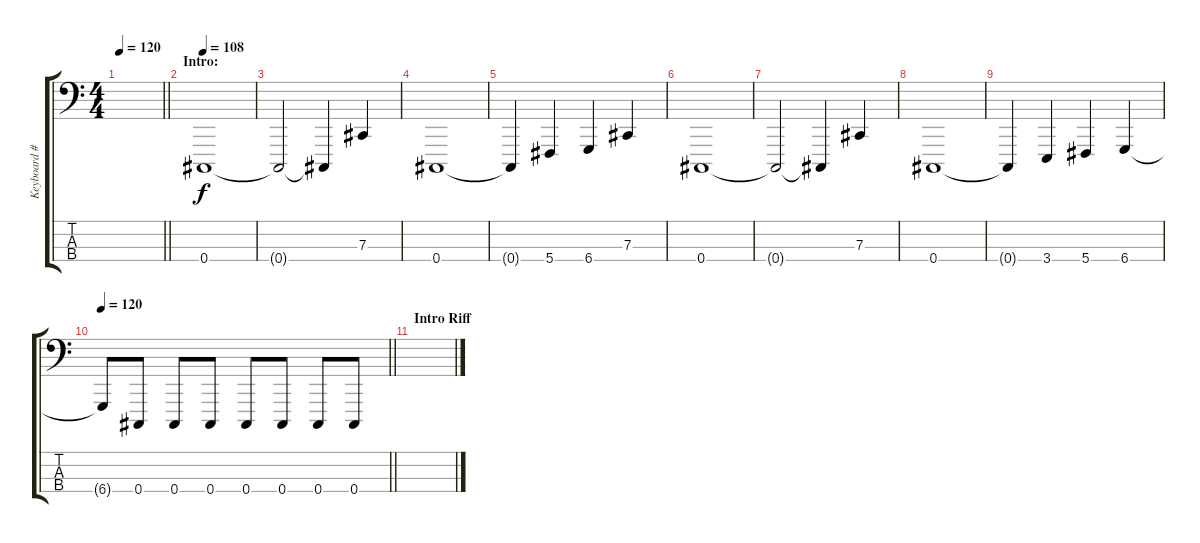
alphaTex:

\track ("Keyboard #3" "Keyboard #") {instrument lead2sawtooth}
\staff {score tabs}
\tuning (E2 B1 Gb1 Db1) {hide}
\ts (4 4)
\tempo 120
\clef f4
\barLineRight lightlight
\ks c
|
\section ("" "Intro:")
\tempo 108
0.4.1 |
0.4{t}.2 0.4{t}.4 7.3.4 |
0.4.1 |
0.4{t}.4 5.4.4 6.4.4 7.3.4 |
0.4.1 |
0.4{t}.2 0.4{t}.4 7.3.4 |
0.4.1 |
0.4{t}.4 3.4.4 5.4.4 6.4.4 |
\tempo 120
\barLineRight lightlight
6.4{t}.8 0.4.8 0.4.8 0.4.8 0.4.8 0.4.8 0.4.8 0.4.8 |
\section ("" "Intro Riff")
